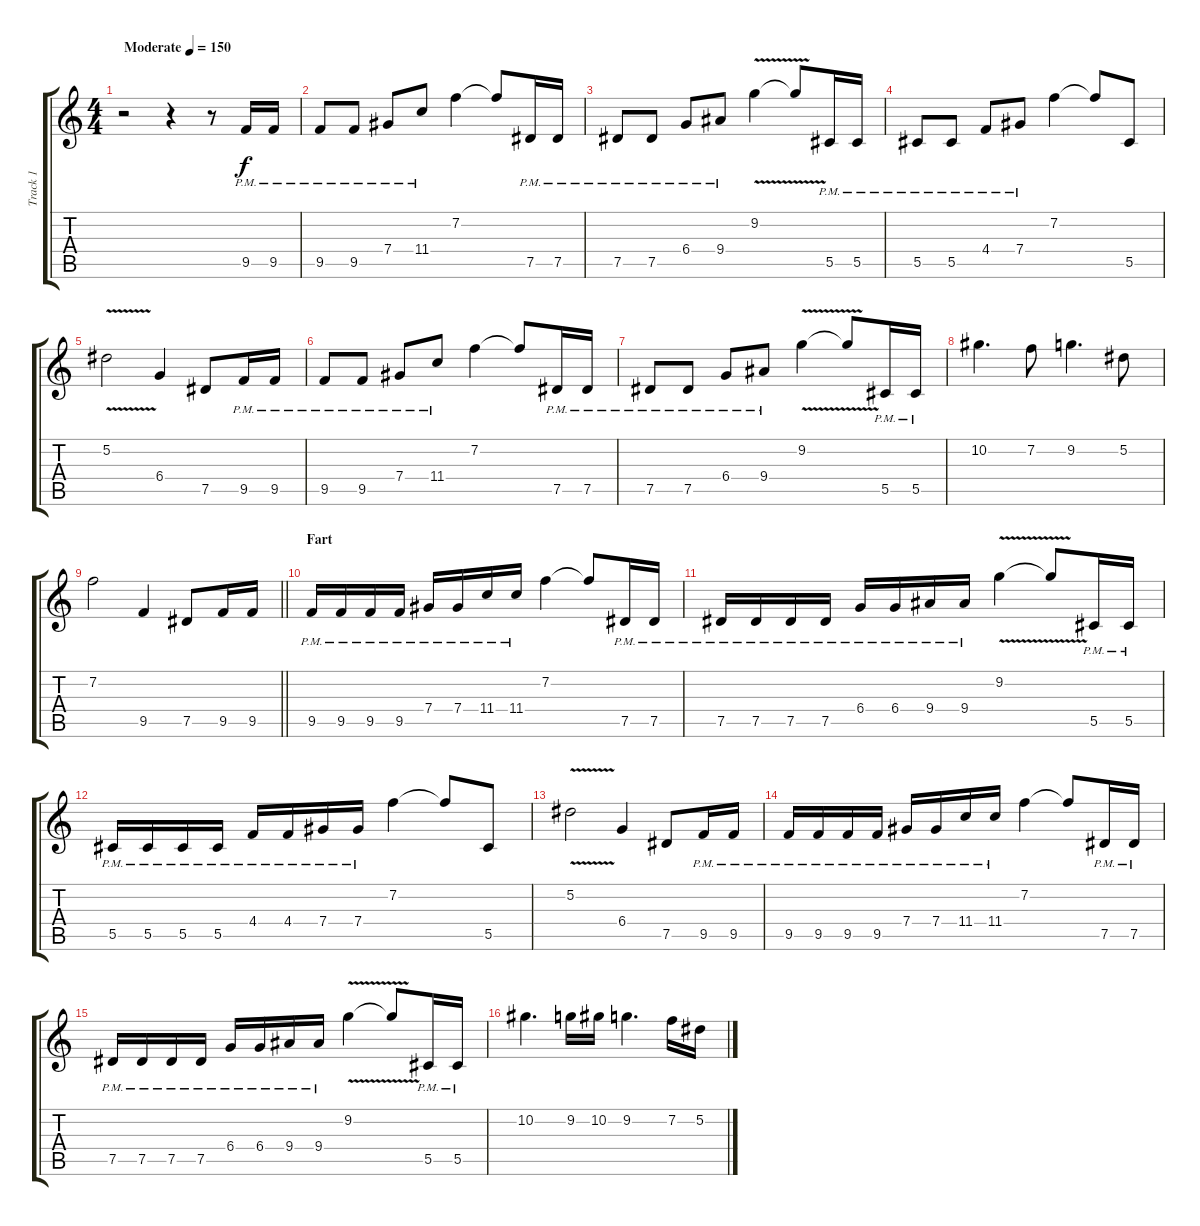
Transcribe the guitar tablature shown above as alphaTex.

\track ("Track 1" "Track 1") {instrument distortionguitar}
\staff {score tabs}
\tuning (Eb4 Bb3 Gb3 Db3 Ab2 Eb2) {hide}
\ts (4 4)
\tempo (150 "Moderate")
\clef g2
\ks c
r.2{dy f instrument distortionguitar} r.4 r.8 9.5{pm}.16 9.5{pm}.16 |
9.5{pm}.8 9.5{pm}.8 7.4{pm}.8 11.4{pm}.8 7.2.4 7.2{t}.8 7.5{pm}.16 7.5{pm}.16 |
7.5{pm}.8 7.5{pm}.8 6.4{pm}.8 9.4{pm}.8 9.2{v}.4 9.2{t}.8 5.5{pm}.16 5.5{pm}.16 |
5.5{pm}.8 5.5{pm}.8 4.4{pm}.8 7.4{pm}.8 7.2.4 7.2{t}.8 5.5.8 |
5.2{v}.2 6.4.4 7.5.8 9.5{pm}.16 9.5{pm}.16 |
9.5{pm}.8 9.5{pm}.8 7.4{pm}.8 11.4{pm}.8 7.2.4 7.2{t}.8 7.5{pm}.16 7.5{pm}.16 |
7.5{pm}.8 7.5{pm}.8 6.4{pm}.8 9.4{pm}.8 9.2{v}.4 9.2{t}.8 5.5{pm}.16 5.5{pm}.16 |
10.2.4{d} 7.2.8 9.2.4{d} 5.2.8 |
\barLineRight lightlight
7.2.2 9.5.4 7.5.8 9.5.16 9.5.16 |
\section ("" "Fart")
9.5{pm}.16 9.5{pm}.16 9.5{pm}.16 9.5{pm}.16 7.4{pm}.16 7.4{pm}.16 11.4{pm}.16 11.4{pm}.16 7.2.4 7.2{t}.8 7.5{pm}.16 7.5{pm}.16 |
7.5{pm}.16 7.5{pm}.16 7.5{pm}.16 7.5{pm}.16 6.4{pm}.16 6.4{pm}.16 9.4{pm}.16 9.4{pm}.16 9.2{v}.4 9.2{t}.8 5.5{pm}.16 5.5{pm}.16 |
5.5{pm}.16 5.5{pm}.16 5.5{pm}.16 5.5{pm}.16 4.4{pm}.16 4.4{pm}.16 7.4{pm}.16 7.4{pm}.16 7.2.4 7.2{t}.8 5.5.8 |
5.2{v}.2 6.4.4 7.5.8 9.5{pm}.16 9.5{pm}.16 |
9.5{pm}.16 9.5{pm}.16 9.5{pm}.16 9.5{pm}.16 7.4{pm}.16 7.4{pm}.16 11.4{pm}.16 11.4{pm}.16 7.2.4 7.2{t}.8 7.5{pm}.16 7.5{pm}.16 |
7.5{pm}.16 7.5{pm}.16 7.5{pm}.16 7.5{pm}.16 6.4{pm}.16 6.4{pm}.16 9.4{pm}.16 9.4{pm}.16 9.2{v}.4 9.2{t}.8 5.5{pm}.16 5.5{pm}.16 |
10.2.4{d} 9.2.16 10.2.16 9.2.4{d} 7.2.16 5.2.16
